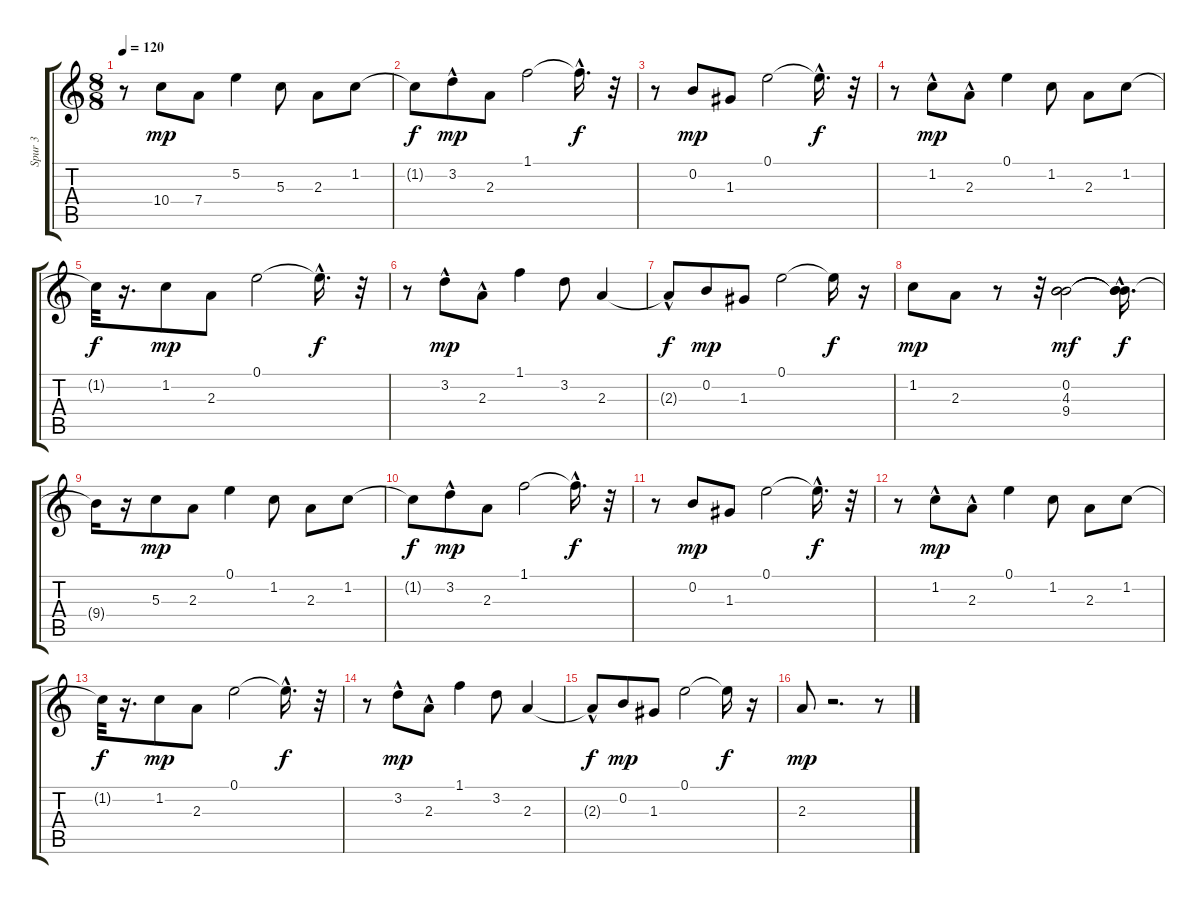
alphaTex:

\track ("Spur 3" "Spur 3") {instrument acousticguitarnylon}
\staff {score tabs}
\tuning (E4 B3 G3 D3 A2 E2) {hide}
\ts (8 8)
\tempo 120
\clef g2
\ks c
r.8{dy p} 10.4.8{dy mp} 7.4.8 5.2.4 5.3.8 2.3.8 1.2.8 |
1.2{t}.8{dy f} 3.2{hac}.8{dy mp} 2.3.8 1.1.2 1.1{hac t}.16{d dy f} r.32 |
r.8 0.2.8{dy mp} 1.3.8 0.1.2 0.1{hac t}.16{d dy f} r.32 |
r.8 1.2{hac}.8{dy mp} 2.3{hac}.8 0.1.4 1.2.8 2.3.8 1.2.8 |
1.2{t}.32{dy f} r.16{d} 1.2.8{dy mp} 2.3.8 0.1.2 0.1{hac t}.16{d dy f} r.32 |
r.8 3.2{hac}.8{dy mp} 2.3{hac}.8 1.1.4 3.2.8 2.3.4 |
2.3{hac t}.8{dy f} 0.2.8{dy mp} 1.3.8 0.1.2 0.1{t}.16{dy f} r.16 |
1.2.8{dy mp} 2.3.8 r.8 r.32 (0.2 4.3 9.4).2{dy mf} (0.2{hac t} 4.3{hac t} 9.4{hac t}).16{d dy f} |
9.4{t}.16 r.16 5.3.8{dy mp} 2.3.8 0.1.4 1.2.8 2.3.8 1.2.8 |
1.2{t}.8{dy f} 3.2{hac}.8{dy mp} 2.3.8 1.1.2 1.1{hac t}.16{d dy f} r.32 |
r.8 0.2.8{dy mp} 1.3.8 0.1.2 0.1{hac t}.16{d dy f} r.32 |
r.8 1.2{hac}.8{dy mp} 2.3{hac}.8 0.1.4 1.2.8 2.3.8 1.2.8 |
1.2{t}.32{dy f} r.16{d} 1.2.8{dy mp} 2.3.8 0.1.2 0.1{hac t}.16{d dy f} r.32 |
r.8 3.2{hac}.8{dy mp} 2.3{hac}.8 1.1.4 3.2.8 2.3.4 |
2.3{hac t}.8{dy f} 0.2.8{dy mp} 1.3.8 0.1.2 0.1{t}.16{dy f} r.16 |
2.3.8{dy mp} r.2{d} r.8
